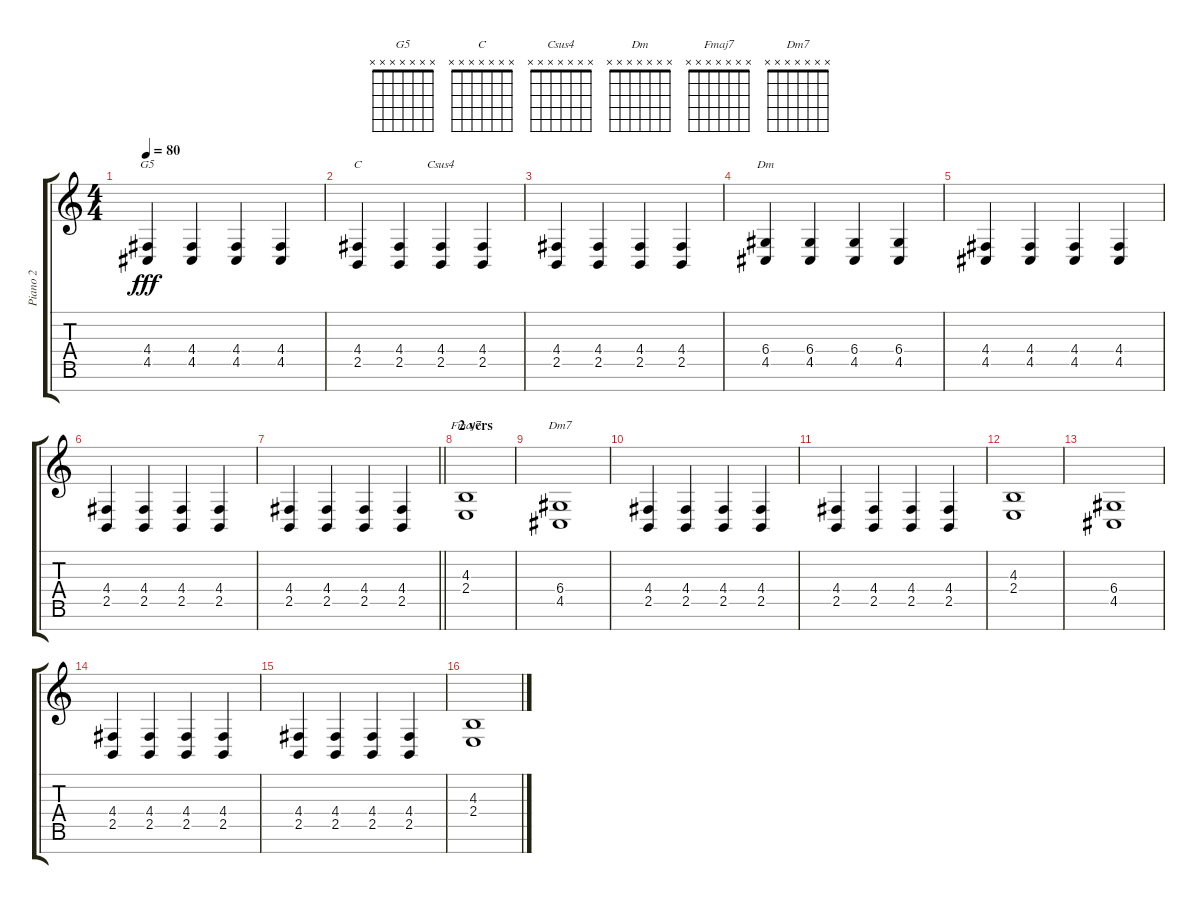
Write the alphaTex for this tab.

\track ("Piano 2" "Piano 2") {instrument acousticgrandpiano}
\staff {score tabs}
\tuning (E4 B3 G3 D3 A2 E2 B1) {hide}
\chord ("G5" x x x x x x x)
\chord ("C" x x x x x x x)
\chord ("Csus4" x x x x x x x)
\chord ("Dm" x x x x x x x)
\chord ("Fmaj7" x x x x x x x)
\chord ("Dm7" x x x x x x x)
\ts (4 4)
\tempo 80
\clef g2
\ks c
(4.4 4.5).4{ch "G5" dy fff} (4.4 4.5).4 (4.4 4.5).4 (4.4 4.5).4 |
(4.4 2.5).4{ch "C"} (4.4 2.5).4 (4.4 2.5).4{ch "Csus4"} (4.4 2.5).4 |
(4.4 2.5).4 (4.4 2.5).4 (4.4 2.5).4 (4.4 2.5).4 |
(6.4 4.5).4{ch "Dm"} (6.4 4.5).4 (6.4 4.5).4 (6.4 4.5).4 |
(4.4 4.5).4 (4.4 4.5).4 (4.4 4.5).4 (4.4 4.5).4 |
(4.4 2.5).4 (4.4 2.5).4 (4.4 2.5).4 (4.4 2.5).4 |
\barLineRight lightlight
(4.4 2.5).4 (4.4 2.5).4 (4.4 2.5).4 (4.4 2.5).4 |
\section ("" "2 vers")
(4.3 2.4).1{ch "Fmaj7"} |
(6.4 4.5).1{ch "Dm7"} |
(4.4 2.5).4 (4.4 2.5).4 (4.4 2.5).4 (4.4 2.5).4 |
(4.4 2.5).4 (4.4 2.5).4 (4.4 2.5).4 (4.4 2.5).4 |
(4.3 2.4).1 |
(6.4 4.5).1 |
(4.4 2.5).4 (4.4 2.5).4 (4.4 2.5).4 (4.4 2.5).4 |
(4.4 2.5).4 (4.4 2.5).4 (4.4 2.5).4 (4.4 2.5).4 |
(4.3 2.4).1
